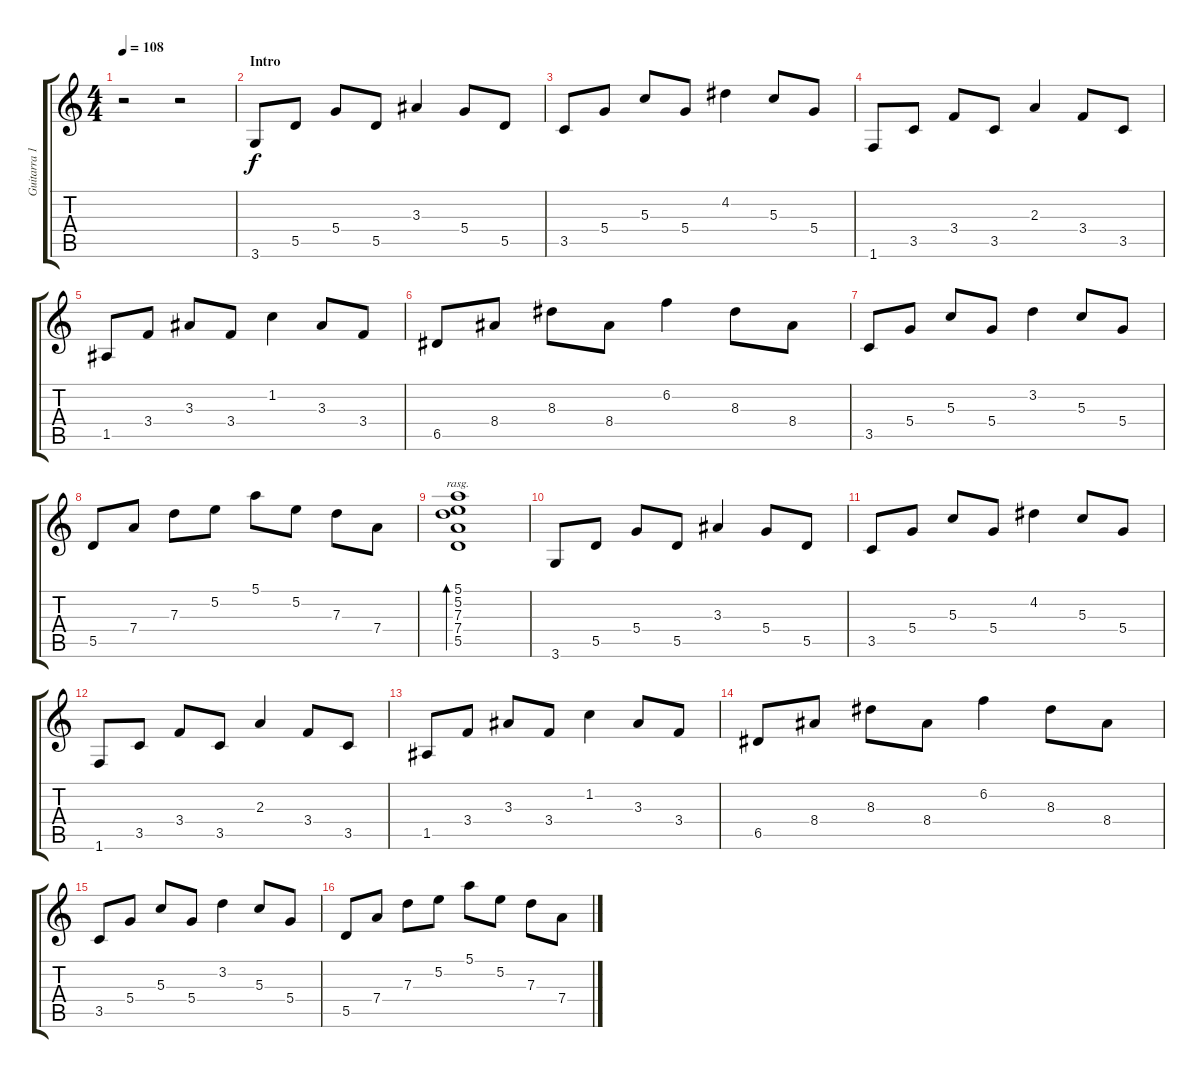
\track ("Guitarra 1" "Guitarra 1") {instrument acousticguitarnylon}
\staff {score tabs}
\tuning (E4 B3 G3 D3 A2 E2) {hide}
\ts (4 4)
\tempo 108
\clef g2
\ks c
r.2{dy f instrument acousticguitarnylon} r.2 |
\section ("" "Intro")
3.6.8 5.5.8 5.4.8 5.5.8 3.3.4 5.4.8 5.5.8 |
3.5.8 5.4.8 5.3.8 5.4.8 4.2.4 5.3.8 5.4.8 |
1.6.8 3.5.8 3.4.8 3.5.8 2.3.4 3.4.8 3.5.8 |
1.5.8 3.4.8 3.3.8 3.4.8 1.2.4 3.3.8 3.4.8 |
6.5.8 8.4.8 8.3.8 8.4.8 6.2.4 8.3.8 8.4.8 |
3.5.8 5.4.8 5.3.8 5.4.8 3.2.4 5.3.8 5.4.8 |
5.5.8 7.4.8 7.3.8 5.2.8 5.1.8 5.2.8 7.3.8 7.4.8 |
(5.1 5.2 7.3 7.4 5.5).1{bd 240 rasg ii} |
3.6.8 5.5.8 5.4.8 5.5.8 3.3.4 5.4.8 5.5.8 |
3.5.8 5.4.8 5.3.8 5.4.8 4.2.4 5.3.8 5.4.8 |
1.6.8 3.5.8 3.4.8 3.5.8 2.3.4 3.4.8 3.5.8 |
1.5.8 3.4.8 3.3.8 3.4.8 1.2.4 3.3.8 3.4.8 |
6.5.8 8.4.8 8.3.8 8.4.8 6.2.4 8.3.8 8.4.8 |
3.5.8 5.4.8 5.3.8 5.4.8 3.2.4 5.3.8 5.4.8 |
5.5.8 7.4.8 7.3.8 5.2.8 5.1.8 5.2.8 7.3.8 7.4.8
